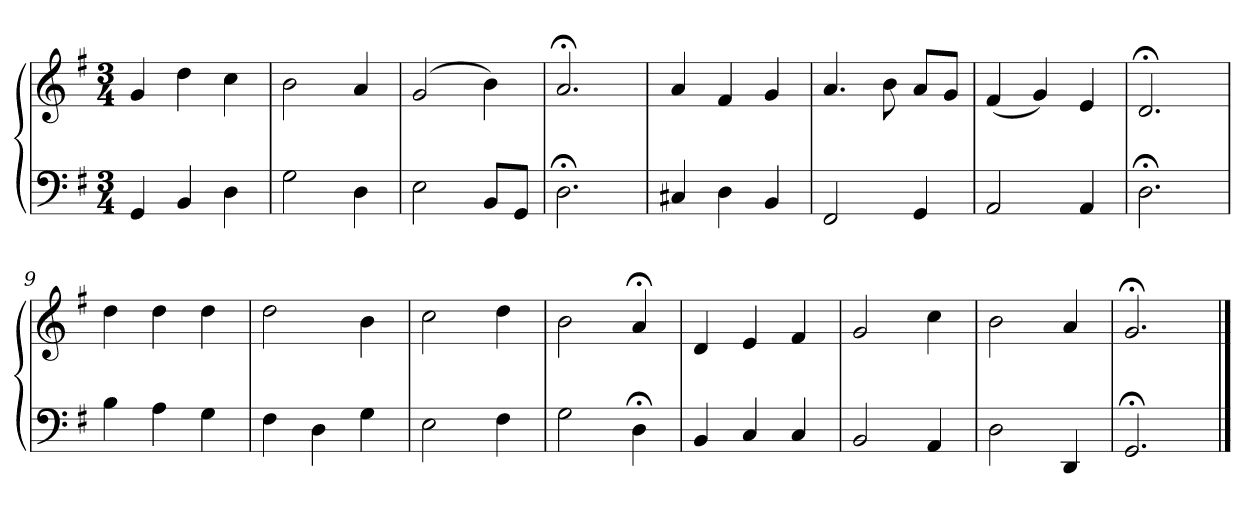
**kern	**kern
*part1	*part1
*staff2	*staff1
*clefF4	*clefG2
*k[f#]	*k[f#]
*M3/4	*M3/4
=1	=1
4GG	4g
4BB	4dd
4D	4cc
=2	=2
2G	2b
4D	4a
=3	=3
2E	(2g
8BBL	4b)
8GGJ	.
=4	=4
2.D;<	2.a;<
=5	=5
4C#X	4a
4D	4f#
4BB	4g
=6	=6
2FF#	4.a
.	8b
4GG	8aL
.	8gJ
=7	=7
2AA	(4f#
.	4g)
4AA	4e
=8	=8
2.D;<	2.d;<
=9	=9
4B	4dd
4A	4dd
4G	4dd
!!LO:LB:g=z
=10	=10
4F#	2dd
4D	.
4G	4b
=11	=11
2E	2cc
4F#	4dd
=12	=12
2G	2b
4D;<	4a;<
=13	=13
4BB	4d
4C	4e
4C	4f#
=14	=14
2BB	2g
4AA	4cc
=15	=15
2D	2b
4DD	4a
=16	=16
2.GG;<	2.g;<
==	==
*-	*-
